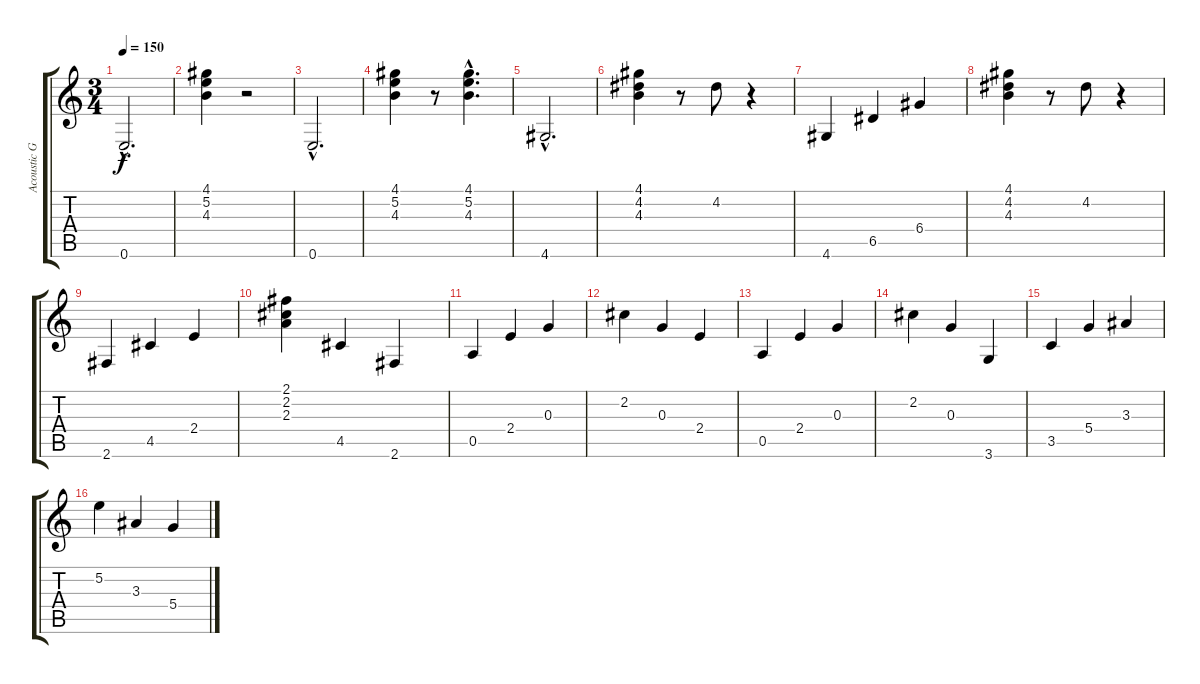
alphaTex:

\track ("Acoustic Guitar" "Acoustic G") {instrument acousticguitarnylon}
\staff {score tabs}
\tuning (E4 B3 G3 D3 A2 E2) {hide}
\ts (3 4)
\tempo 150
\clef g2
\ks c
0.6{hac}.2{d dy f instrument acousticguitarnylon} |
(4.1 5.2 4.3).4 r.2 |
0.6{hac}.2{d} |
(4.1 5.2 4.3).4 r.8 (4.1{hac} 5.2{hac} 4.3{hac}).4{d} |
4.6{hac}.2{d} |
(4.1 4.2 4.3).4 r.8 4.2.8 r.4 |
4.6.4 6.5.4 6.4.4 |
(4.1 4.2 4.3).4 r.8 4.2.8 r.4 |
2.6.4 4.5.4 2.4.4 |
(2.1 2.2 2.3).4 4.5.4 2.6.4 |
0.5.4 2.4.4 0.3.4 |
2.2.4 0.3.4 2.4.4 |
0.5.4 2.4.4 0.3.4 |
2.2.4 0.3.4 3.6.4 |
3.5.4 5.4.4 3.3.4 |
5.2.4 3.3.4 5.4.4
